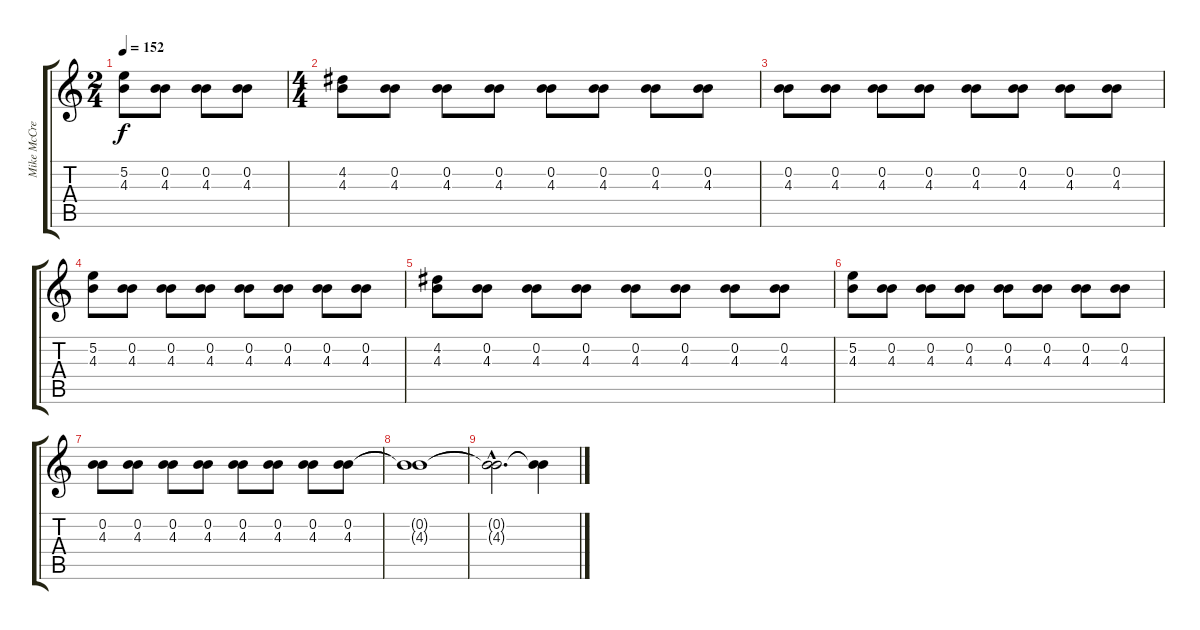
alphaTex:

\track ("Mike McCready" "Mike McCre") {instrument distortionguitar}
\staff {score tabs}
\tuning (E4 B3 G3 D3 A2 E2) {hide}
\ts (2 4)
\tempo 152
\clef g2
\ks c
(5.2 4.3).8{dy f} (0.2 4.3).8 (0.2 4.3).8 (0.2 4.3).8 |
\ts (4 4)
(4.2 4.3).8 (0.2 4.3).8 (0.2 4.3).8 (0.2 4.3).8 (0.2 4.3).8 (0.2 4.3).8 (0.2 4.3).8 (0.2 4.3).8 |
(0.2 4.3).8 (0.2 4.3).8 (0.2 4.3).8 (0.2 4.3).8 (0.2 4.3).8 (0.2 4.3).8 (0.2 4.3).8 (0.2 4.3).8 |
(5.2 4.3).8 (0.2 4.3).8 (0.2 4.3).8 (0.2 4.3).8 (0.2 4.3).8 (0.2 4.3).8 (0.2 4.3).8 (0.2 4.3).8 |
(4.2 4.3).8 (0.2 4.3).8 (0.2 4.3).8 (0.2 4.3).8 (0.2 4.3).8 (0.2 4.3).8 (0.2 4.3).8 (0.2 4.3).8 |
(5.2 4.3).8 (0.2 4.3).8 (0.2 4.3).8 (0.2 4.3).8 (0.2 4.3).8 (0.2 4.3).8 (0.2 4.3).8 (0.2 4.3).8 |
(0.2 4.3).8 (0.2 4.3).8 (0.2 4.3).8 (0.2 4.3).8 (0.2 4.3).8 (0.2 4.3).8 (0.2 4.3).8 (0.2 4.3).8 |
(0.2{t} 4.3{t}).1 |
(0.2{hac t} 4.3{hac t}).2{d} (0.2{t} 4.3{t}).4
